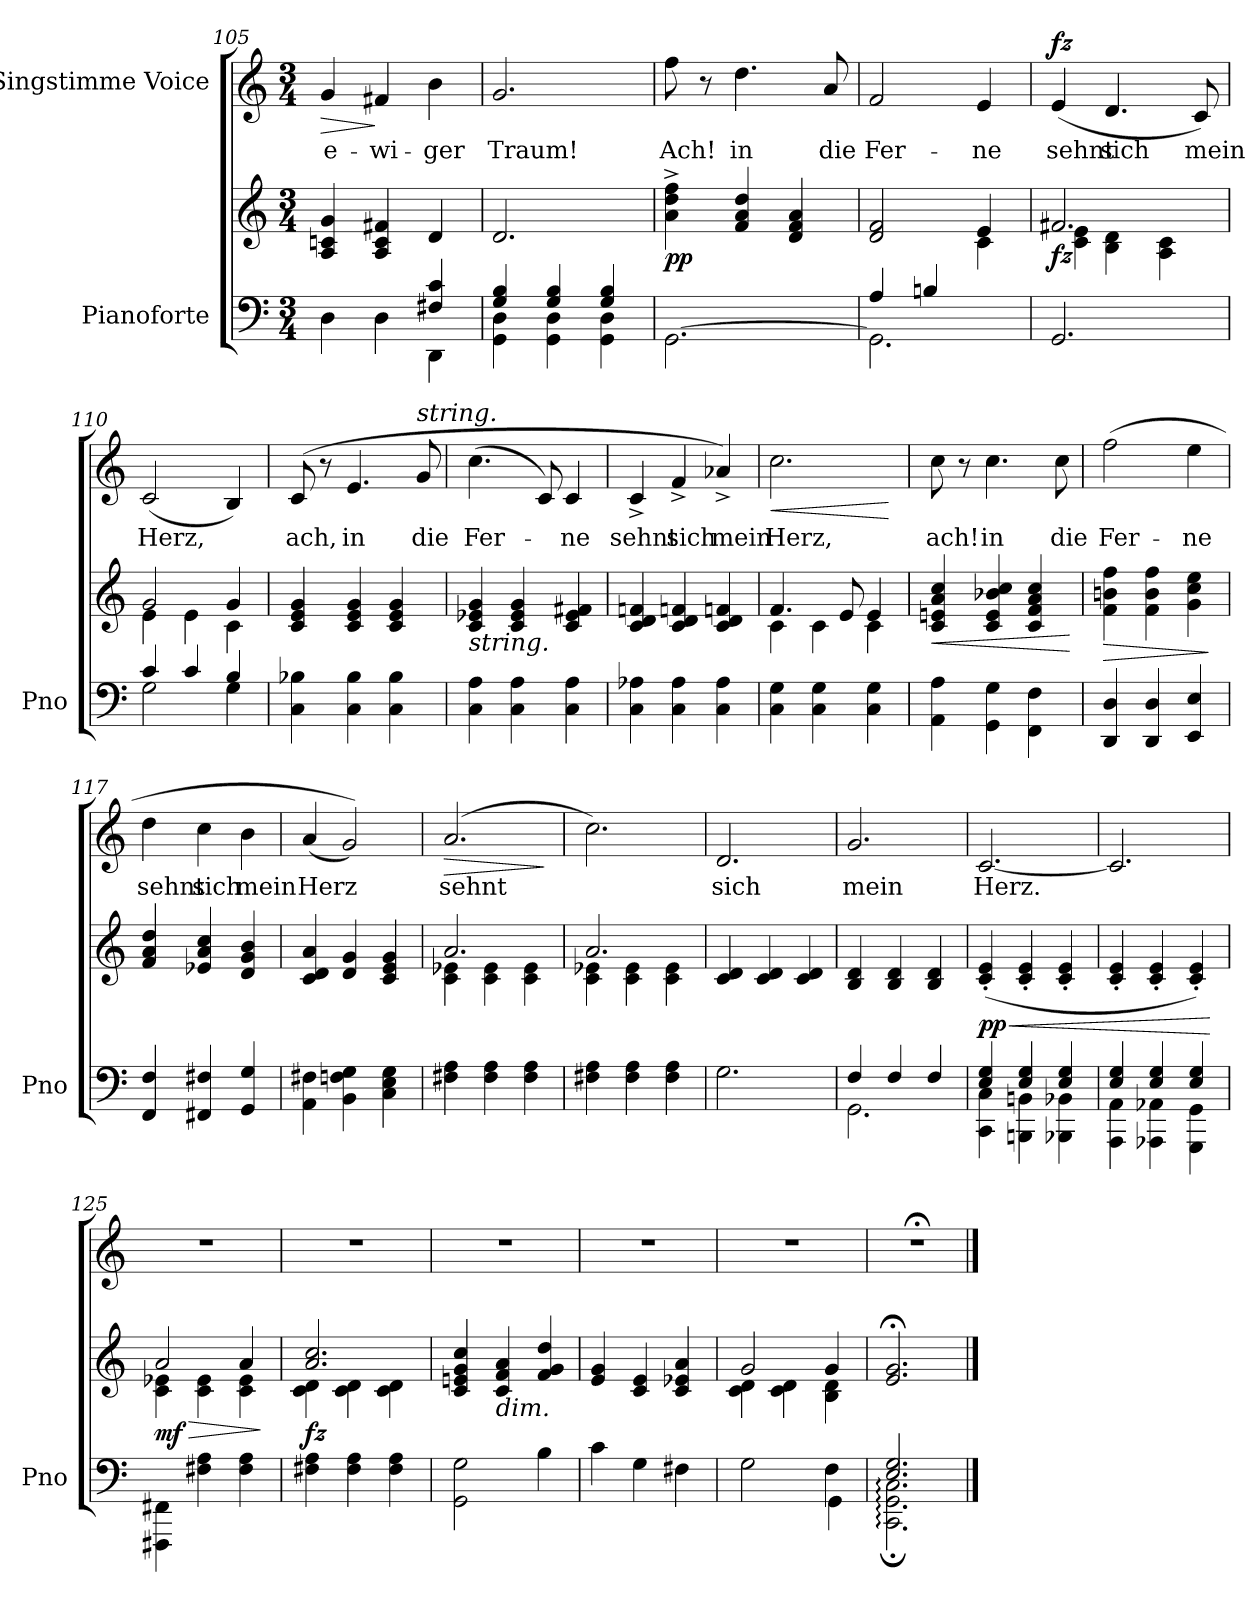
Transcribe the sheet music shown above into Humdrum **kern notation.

**kern	**kern	**dynam	**kern	**text	**dynam
*part2	*part2	*part2	*part1	*part1	*part1
*staff3	*staff2	*staff2/3	*staff1	*staff1	*staff1
*I"Pianoforte	*	*	*I"Singstimme Voice	*	*
*I'Pno	*	*	*	*	*
*clefF4	*clefG2	*	*clefG2	*	*
*k[]	*k[]	*	*k[]	*	*
*M3/4	*M3/4	*	*M3/4	*	*
=105	=105	=105	=105	=105	=105
*^	*	*	*	*	*
!	!	!	!	!	!LO:LY:b	!LO:HP:b
2ryy	4D\	4A/ 4cn/ 4g/	.	4g/	e-	>
!	!	!	!	!	!LO:LY:b	!
.	4D\	4A/ 4c/ 4f#X/	.	4f#X/	-wi-	]
!	!	!	!	!	!LO:LY:b	!
4F#X/ 4c/	4DD\	4d/	.	4b\	-ger	.
=106	=106	=106	=106	=106	=106	=106
!	!	!	!	!	!LO:LY:b	!
4G/ 4B/	4GG\ 4D\	2.d/	.	2.g/	Traum!	.
4G/ 4B/	4GG\ 4D\	.	.	.	.	.
4G/ 4B/	4GG\ 4D\	.	.	.	.	.
=107	=107	=107	=107	=107	=107	=107
!	!	!	!LO:DY:b	!	!LO:LY:b	!
*v	*v	*	*	*	*	*
[2.GG\	4a\^ 4dd\^ 4ff\^	pp	8ff\	Ach!	.
.	.	.	8r	.	.
!	!	!	!	!LO:LY:b	!
.	4f/ 4a/ 4dd/	.	4.dd\	in	.
.	4d/ 4f/ 4a/	.	.	.	.
!	!	!	!	!LO:LY:b	!
.	.	.	8a/	die	.
=108	=108	=108	=108	=108	=108
*^	*^	*	*	*	*
!	!	!	!	!	!	!LO:LY:b	!
4A/	2.GG\]	2d/ 2f/	2ryy	.	2f/	Fer-	.
4Bn/	.	.	.	.	.	.	.
!	!	!	!	!	!	!LO:LY:b	!
4ryy	.	4e/	4c\	.	4e/	-ne	.
*v	*v	*	*	*	*	*	*
=109	=109	=109	=109	=109	=109	=109
!	!	!	!LO:DY:b	!	!LO:LY:b	!LO:DY:a
2.GG/	2.f#X/	4c\ 4e\	fz	(>4e/	sehnt	fz
!	!	!	!	!	!LO:LY:b	!
.	.	4B\ 4d\	.	4.d/	sich	.
.	.	4A\ 4c\	.	.	.	.
!	!	!	!	!	!LO:LY:b	!
.	.	.	.	8c/)	mein	.
!!LO:LB:g=z
=110	=110	=110	=110	=110	=110	=110
*^	*	*	*	*	*	*
!	!	!	!	!	!	!LO:LY:b	!
4c/	2G\	2g/	4e\	.	(<2c/	Herz,	.
4c/	.	.	4e\	.	.	.	.
4B/	4G\	4g/	4c\	.	4B/)	.	.
=111	=111	=111	=111	=111	=111	=111	=111
!	!	!	!	!	!	!LO:LY:b	!
*v	*v	*	*	*	*	*	*
*	*v	*v	*	*	*	*
4C\ 4B-X\	4c/ 4e/ 4g/	.	(>8c/	ach,	.
.	.	.	8r	.	.
!	!	!	!	!LO:LY:b	!
4C\ 4B-\	4c/ 4e/ 4g/	.	4.e/	in	.
4C\ 4B-\	4c/ 4e/ 4g/	.	.	.	.
!	!	!	!LO:TX:a:i:t=string.	!	!
!	!	!	!	!LO:LY:b	!
.	.	.	8g/	die	.
=112	=112	=112	=112	=112	=112
*	*	*	*MM118	*	*
!	!LO:TX:b:i:t=string.	!	!	!	!
!	!	!	!	!LO:LY:b	!
4C\ 4A\	4c/ 4e-X/ 4g/	.	(>4.cc\	Fer-	.
4C\ 4A\	4c/ 4e-/ 4g/	.	.	.	.
.	.	.	8c/)	.	.
!	!	!	!	!LO:LY:b	!
4C\ 4A\	4c/ 4e-/ 4f#X/	.	4c/	-ne	.
=113	=113	=113	=113	=113	=113
*	*	*	*MM120	*	*
!	!	!	!	!LO:LY:b	!
4C\ 4A-X\	4c/ 4d/ 4fn/	.	4c^/	sehnt	.
!	!	!	!	!LO:LY:b	!
4C\ 4A-\	4c/ 4d/ 4fn/	.	4f^/	sich	.
!	!	!	!	!LO:LY:b	!
4C\ 4A-\	4c/ 4d/ 4fn/	.	4a-X^/)	mein	.
=114	=114	=114	=114	=114	=114
*	*^	*	*	*	*
!	!	!	!	!	!LO:LY:b	!LO:HP:b
4C\ 4G\	4.f/	4c\	.	2.cc\	Herz,	<
4C\ 4G\	.	4c\	.	.	.	.
.	8e/	.	.	.	.	.
4C\ 4G\	4e/	4c\	.	.	.	.
*	*v	*v	*	*	*	*
.	.	.	.	.	[
=115	=115	=115	=115	=115	=115
*	*	*	*MM116	*	*
!	!	!LO:HP:b	!	!LO:LY:b	!
4AA\ 4A\	4c/ 4en/ 4a/ 4cc/	<	8cc\	ach!	.
.	.	.	8r	.	.
!	!	!	!	!LO:LY:b	!
4GG\ 4G\	4c/ 4e/ 4b-X/ 4cc/	.	4.cc\	in	.
4FF\ 4F\	4c/ 4f/ 4a/ 4cc/	.	.	.	.
!	!	!	!	!LO:LY:b	!
.	.	.	8cc\	die	.
.	.	[	.	.	.
!!LO:LB:g=z
=116	=116	=116	=116	=116	=116
*	*	*	*MM114	*	*
!	!	!LO:HP:b	!	!LO:LY:b	!
4DD/ 4D/	4f\ 4bn\ 4ff\	>	(>2ff\	Fer-	.
4DD/ 4D/	4f\ 4b\ 4ff\	.	.	.	.
!	!	!	!	!LO:LY:b	!
4EE/ 4E/	4g\ 4cc\ 4ee\	.	4ee\	-ne	.
.	.	]	.	.	.
=117	=117	=117	=117	=117	=117
!	!	!	!	!LO:LY:b	!
4FF/ 4F/	4f/ 4a/ 4dd/	.	4dd\	sehnt	.
!	!	!	!	!LO:LY:b	!
4FF#X/ 4F#X/	4e-X/ 4a/ 4cc/	.	4cc\	sich	.
!	!	!	!	!LO:LY:b	!
4GG/ 4G/	4d/ 4g/ 4b/	.	4b\	mein	.
=118	=118	=118	=118	=118	=118
!	!	!	!	!LO:LY:b	!
4AA\ 4F#X\	4c/ 4d/ 4a/	.	(<4a/	Herz	.
4BB\ 4Fn\ 4G\	4d/ 4g/	.	2g/))	.	.
4C\ 4E\ 4G\	4c/ 4e/ 4g/	.	.	.	.
=119	=119	=119	=119	=119	=119
*	*^	*	*	*	*
!	!	!	!	!	!LO:LY:b	!LO:HP:b
4F#X\ 4A\	2.a/	4c\ 4e-X\	.	(>2.a/	sehnt	>
4F#\ 4A\	.	4c\ 4e-\	.	.	.	.
4F#\ 4A\	.	4c\ 4e-\	.	.	.	.
*	*v	*v	*	*	*	*
.	.	.	.	.	]
=120	=120	=120	=120	=120	=120
*	*^	*	*	*	*
4F#X\ 4A\	2.a/	4c\ 4e-X\	.	2.cc\)	.	.
4F#\ 4A\	.	4c\ 4e-\	.	.	.	.
4F#\ 4A\	.	4c\ 4e-\	.	.	.	.
=121	=121	=121	=121	=121	=121	=121
!	!	!	!	!	!LO:LY:b	!
*	*v	*v	*	*	*	*
2.G\	4c/ 4d/	.	2.d/	sich	.
.	4c/ 4d/	.	.	.	.
.	4c/ 4d/	.	.	.	.
=122	=122	=122	=122	=122	=122
*	*	*	*MM112	*	*
*^	*	*	*	*	*
!	!	!	!	!	!LO:LY:b	!
4F/	2.GG\	4B/ 4d/	.	2.g/	mein	.
4F/	.	4B/ 4d/	.	.	.	.
4F/	.	4B/ 4d/	.	.	.	.
!!LO:LB:g=z
=123	=123	=123	=123	=123	=123	=123
*	*	*	*	*MM116	*	*
!	!	!	!LO:HP:b	!	!LO:LY:b	!
!	!	!	!LO:DY:n=1:b	!	!	!
4E/ 4G/	4CC\ 4C\	(>4c/' 4e/'	< pp	[2.c/	Herz.	.
4E/ 4G/	4BBBn\ 4BBn\	4c/' 4e/'	.	.	.	.
4E/ 4G/	4BBB-X\ 4BB-X\	4c/' 4e/'	.	.	.	.
=124	=124	=124	=124	=124	=124	=124
4E/ 4G/	4AAA\ 4AA\	4c/' 4e/'	.	2.c/]	.	.
4E/ 4G/	4AAA-X\ 4AA-X\	4c/' 4e/'	.	.	.	.
4E/ 4G/	4GGG\ 4GG\	4c/' 4e/')	.	.	.	.
*v	*v	*	*	*	*	*
.	.	[	.	.	.
=125	=125	=125	=125	=125	=125
!	!	!LO:HP:b	!	!	!
*	*^	*	*	*	*
!	!	!	!LO:DY:n=1:b	!	!	!
4FFF#X\ 4FF#X\	2a/	4c\ 4e-X\	> mf	2.r	.	.
4F#X\ 4A\	.	4c\ 4e-\	.	.	.	.
4F#\ 4A\	4a/	4c\ 4e-\	.	.	.	.
*	*v	*v	*	*	*	*
.	.	]	.	.	.
=126	=126	=126	=126	=126	=126
*	*^	*	*	*	*
!	!	!	!LO:DY:b	!	!	!
4F#X\ 4A\	2.a/ 2.cc/	4c\ 4d\	fz	2.r	.	.
4F#\ 4A\	.	4c\ 4d\	.	.	.	.
4F#\ 4A\	.	4c\ 4d\	.	.	.	.
*	*v	*v	*	*	*	*
=127	=127	=127	=127	=127	=127
2GG\ 2G\	4c/ 4en/ 4g/ 4cc/	.	2.r	.	.
!	!LO:TX:b:i:t=dim.	!	!	!	!
.	4c/ 4f/ 4a/	.	.	.	.
4B\	4f/ 4g/ 4dd/	.	.	.	.
=128	=128	=128	=128	=128	=128
4c\	4e/ 4g/	.	2.r	.	.
4G\	4c/ 4e/	.	.	.	.
4F#X\	4c/ 4e-X/ 4a/	.	.	.	.
=129	=129	=129	=129	=129	=129
*^	*^	*	*	*	*
2G\	2ryy	2g/	4c\ 4d\	.	2.r	.	.
.	.	.	4c\ 4d\	.	.	.	.
4F\	4GG\	4g/	4B\ 4d\	.	.	.	.
*	*	*v	*v	*	*	*	*
=130	=130	=130	=130	=130	=130	=130
2.E/ 2.G/	2.CC\;: 2.GG\;: 2.C\;:	2.e/;< 2.g/;<	.	2.r;<	.	.
*v	*v	*	*	*	*	*
==	==	==	==	==	==
*-	*-	*-	*-	*-	*-
